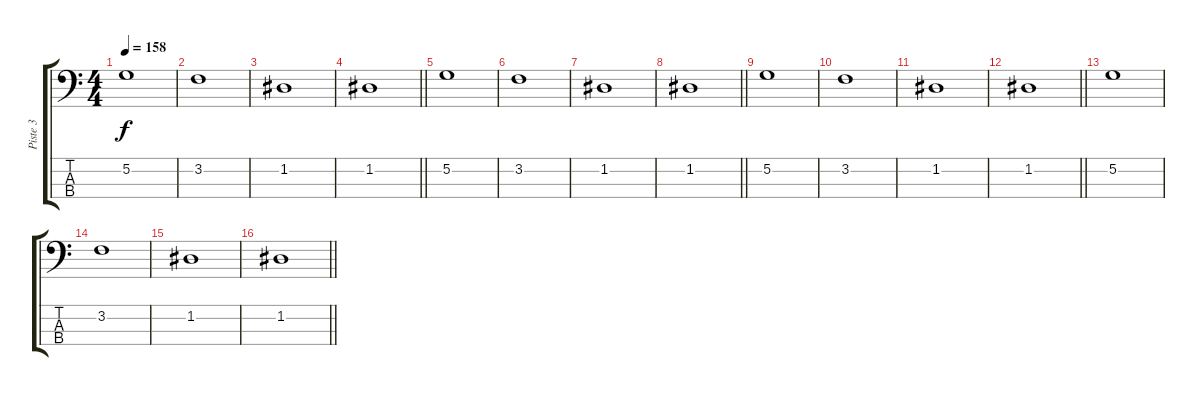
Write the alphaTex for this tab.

\track ("Piste 3" "Piste 3") {instrument electricbassfinger}
\staff {score tabs}
\tuning (G2 D2 A1 E1) {hide}
\ts (4 4)
\tempo 158
\clef f4
\ks c
5.2.1{dy f} |
3.2.1 |
1.2.1 |
\barLineRight lightlight
1.2.1 |
5.2.1 |
3.2.1 |
1.2.1 |
\barLineRight lightlight
1.2.1 |
5.2.1 |
3.2.1 |
1.2.1 |
\barLineRight lightlight
1.2.1 |
5.2.1 |
3.2.1 |
1.2.1 |
\barLineRight lightlight
1.2.1
